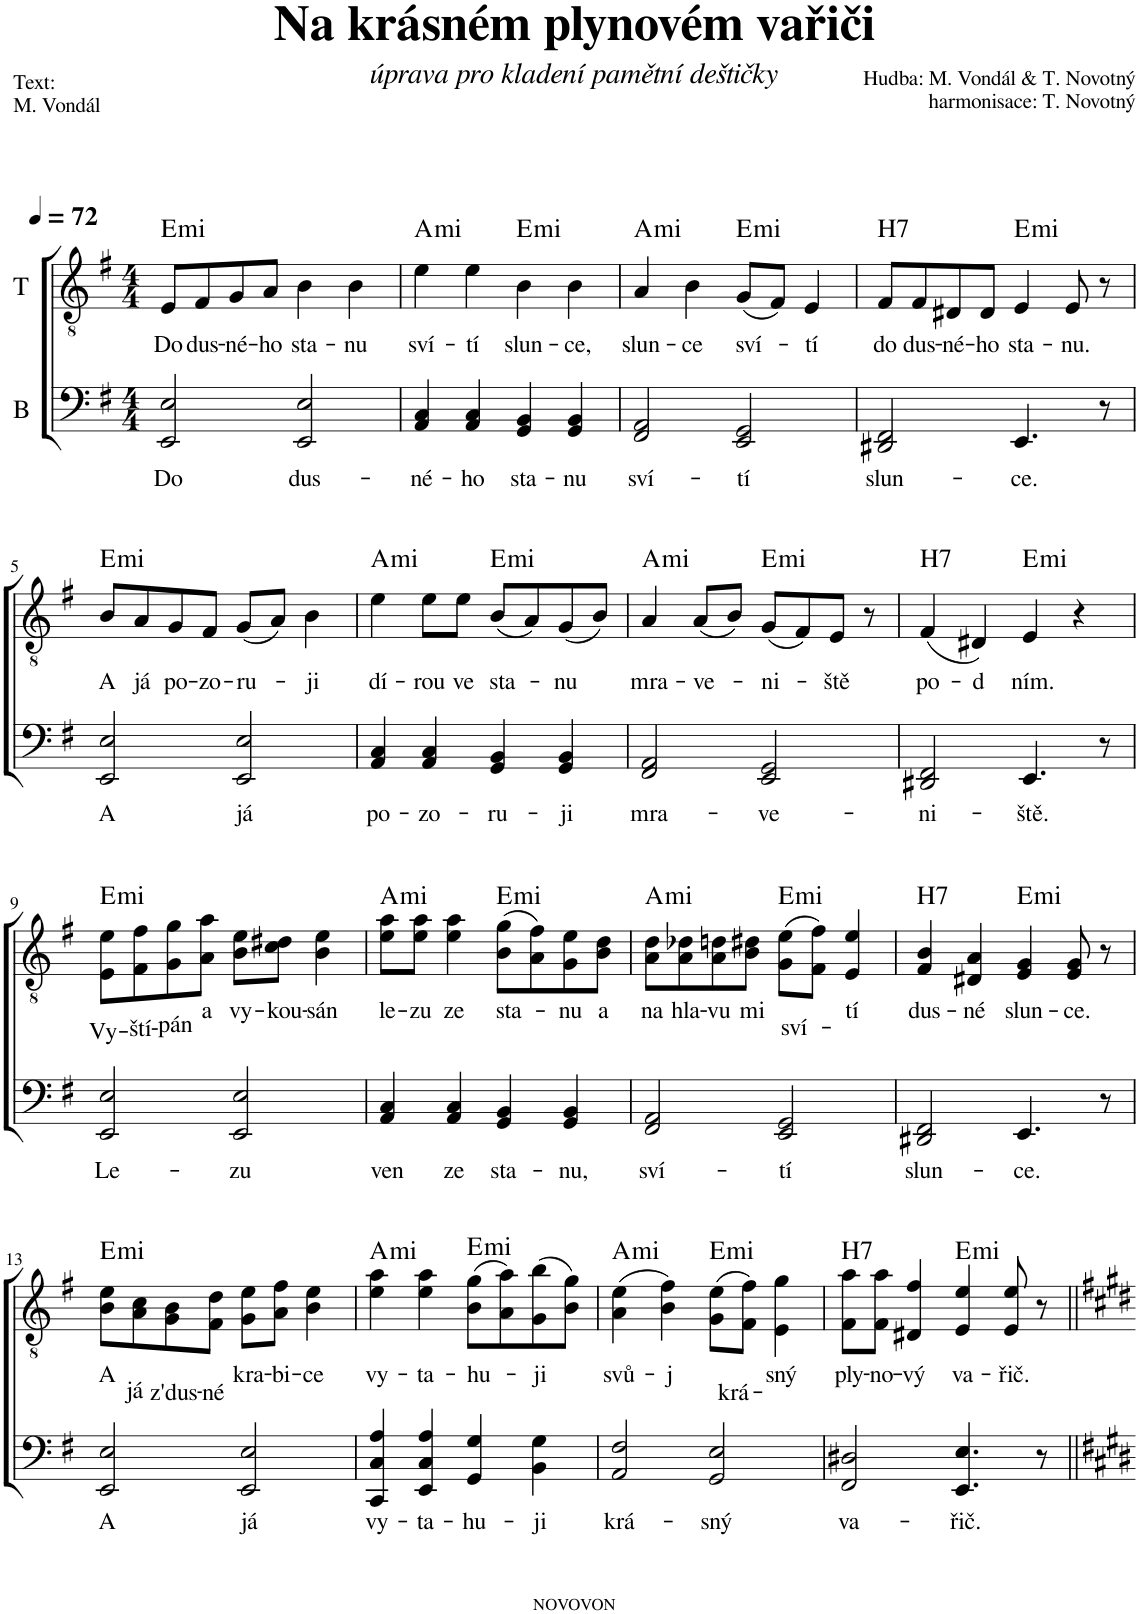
**kern	**text	**kern	**text	**harte
*part2	*part2	*part1	*part1	*part1
*staff2	*staff2	*staff1	*staff1	*
*I"B	*	*I"T	*	*
*clefF4	*	*clefGv2	*	*
*k[f#]	*	*k[f#]	*	*
*M4/4	*	*M4/4	*	*
*MM72	*	*MM72	*	*
=1	=1	=1	=1	=1
!	!LO:LY:b	!	!LO:LY:b	!LO:H:kt=mi
2EE/ 2E/	Do	8E/L	Do	E:min
!	!	!	!LO:LY:b	!
.	.	8F#/	dus-	.
!	!	!	!LO:LY:b	!
.	.	8G/	-né-	.
!	!	!	!LO:LY:b	!
.	.	8A/J	-ho	.
!	!LO:LY:b	!	!LO:LY:b	!
2EE/ 2E/	dus-	4B\	sta-	.
!	!	!	!LO:LY:b	!
.	.	4B\	-nu	.
=2	=2	=2	=2	=2
!	!LO:LY:b	!	!LO:LY:b	!LO:H:kt=mi
4AA/ 4C/	-né-	4e\	sví-	A:min
!	!LO:LY:b	!	!LO:LY:b	!
4AA/ 4C/	-ho	4e\	-tí	.
!	!LO:LY:b	!	!LO:LY:b	!LO:H:kt=mi
4GG/ 4BB/	sta-	4B\	slun-	E:min
!	!LO:LY:b	!	!LO:LY:b	!
4GG/ 4BB/	-nu	4B\	-ce,	.
=3	=3	=3	=3	=3
!	!LO:LY:b	!	!LO:LY:b	!LO:H:kt=mi
2FF#/ 2AA/	sví-	4A/	slun-	A:min
!	!	!	!LO:LY:b	!
.	.	4B\	-ce	.
!	!LO:LY:b	!	!LO:LY:b	!LO:H:kt=mi
2EE/ 2GG/	-tí	(8G/L	sví-	E:min
.	.	8F#/J)	.	.
!	!	!	!LO:LY:b	!
.	.	4E/	-tí	.
=4	=4	=4	=4	=4
!	!LO:LY:b	!	!LO:LY:b	!LO:H:kt=H7
2DD#X/ 2FF#/	slun-	8F#/L	do	N
!	!	!	!LO:LY:b	!
.	.	8F#/	dus-	.
!	!	!	!LO:LY:b	!
.	.	8D#X/	-né-	.
!	!	!	!LO:LY:b	!
.	.	8D#/J	-ho	.
!	!LO:LY:b	!	!LO:LY:b	!LO:H:kt=mi
4.EE/	-ce.	4E/	sta-	E:min
!	!	!	!LO:LY:b	!
.	.	8E/	-nu.	.
8r	.	8r	.	.
!!LO:LB:g=z
=5	=5	=5	=5	=5
!	!LO:LY:b	!	!LO:LY:b	!LO:H:kt=mi
2EE/ 2E/	A	8B/L	A	E:min
!	!	!	!LO:LY:b	!
.	.	8A/	já	.
!	!	!	!LO:LY:b	!
.	.	8G/	po-	.
!	!	!	!LO:LY:b	!
.	.	8F#/J	-zo-	.
!	!LO:LY:b	!	!LO:LY:b	!
2EE/ 2E/	já	(8G/L	-ru-	.
.	.	8A/J)	.	.
!	!	!	!LO:LY:b	!
.	.	4B\	-ji	.
=6	=6	=6	=6	=6
!	!LO:LY:b	!	!LO:LY:b	!LO:H:kt=mi
4AA/ 4C/	po-	4e\	dí-	A:min
!	!LO:LY:b	!	!LO:LY:b	!
4AA/ 4C/	-zo-	8e\L	-rou	.
!	!	!	!LO:LY:b	!
.	.	8e\J	ve	.
!	!LO:LY:b	!	!LO:LY:b	!LO:H:kt=mi
4GG/ 4BB/	-ru-	(8B/L	sta-	E:min
.	.	8A/)	.	.
!	!LO:LY:b	!	!LO:LY:b	!
4GG/ 4BB/	-ji	(8G/	-nu	.
.	.	8B/J)	.	.
=7	=7	=7	=7	=7
!	!LO:LY:b	!	!LO:LY:b	!LO:H:kt=mi
2FF#/ 2AA/	mra-	4A/	mra-	A:min
!	!	!	!LO:LY:b	!
.	.	(8A/L	-ve-	.
.	.	8B/J)	.	.
!	!LO:LY:b	!	!LO:LY:b	!LO:H:kt=mi
2EE/ 2GG/	-ve-	(8G/L	-ni-	E:min
.	.	8F#/)	.	.
!	!	!	!LO:LY:b	!
.	.	8E/J	-ště	.
.	.	8r	.	.
=8	=8	=8	=8	=8
!	!LO:LY:b	!	!LO:LY:b	!LO:H:kt=H7
2DD#X/ 2FF#/	-ni-	(4F#/	po-	N
!	!	!	!LO:LY:b	!
.	.	4D#X/)	-d	.
!	!LO:LY:b	!	!LO:LY:b	!LO:H:kt=mi
4.EE/	-ště.	4E/	ním.	E:min
.	.	4r	.	.
8r	.	.	.	.
!!LO:LB:g=z
=9	=9	=9	=9	=9
!	!LO:LY:b	!	!LO:LY:b	!LO:H:kt=mi
2EE/ 2E/	Le-	8E\ 8e\L	Vy-	E:min
!	!	!	!LO:LY:b	!
.	.	8F#\ 8f#\	-ští-	.
!	!	!	!LO:LY:b	!
.	.	8G\ 8g\	-pán	.
!	!	!	!LO:LY:b	!
.	.	8A\ 8a\J	a	.
!	!LO:LY:b	!	!LO:LY:b	!
2EE/ 2E/	-zu	8B\ 8e\L	vy-	.
!	!	!	!LO:LY:b	!
.	.	8c\ 8d#X\J	-kou-	.
!	!	!	!LO:LY:b	!
.	.	4B\ 4e\	-sán	.
=10	=10	=10	=10	=10
!	!LO:LY:b	!	!LO:LY:b	!LO:H:kt=mi
4AA/ 4C/	ven	8e\ 8a\L	le-	A:min
!	!	!	!LO:LY:b	!
.	.	8e\ 8a\J	-zu	.
!	!LO:LY:b	!	!LO:LY:b	!
4AA/ 4C/	ze	4e\ 4a\	ze	.
!	!LO:LY:b	!	!LO:LY:b	!LO:H:kt=mi
4GG/ 4BB/	sta-	(8B\ 8g\L	sta-	E:min
.	.	8A\ 8f#\)	.	.
!	!LO:LY:b	!	!LO:LY:b	!
4GG/ 4BB/	-nu,	8G\ 8e\	-nu	.
!	!	!	!LO:LY:b	!
.	.	8B\ 8d\J	a	.
=11	=11	=11	=11	=11
!	!LO:LY:b	!	!LO:LY:b	!LO:H:kt=mi
2FF#/ 2AA/	sví-	8A\ 8d\L	na	A:min
!	!	!	!LO:LY:b	!
.	.	8A\ 8d-X\	hla-	.
!	!	!	!LO:LY:b	!
.	.	8A\ 8dn\	-vu	.
!	!	!	!LO:LY:b	!
.	.	8B\ 8d#X\J	mi	.
!	!LO:LY:b	!	!LO:LY:b	!LO:H:kt=mi
2EE/ 2GG/	-tí	(8G\ 8e\L	sví-	E:min
.	.	8F#\ 8f#\J)	.	.
!	!	!	!LO:LY:b	!
.	.	4E/ 4e/	-tí	.
=12	=12	=12	=12	=12
!	!LO:LY:b	!	!LO:LY:b	!LO:H:kt=H7
2DD#X/ 2FF#/	slun-	4F#/ 4B/	dus-	N
!	!	!	!LO:LY:b	!
.	.	4D#X/ 4A/	-né	.
!	!LO:LY:b	!	!LO:LY:b	!LO:H:kt=mi
4.EE/	-ce.	4E/ 4G/	slun-	E:min
!	!	!	!LO:LY:b	!
.	.	8E/ 8G/	-ce.	.
8r	.	8r	.	.
!!LO:LB:g=z
=13	=13	=13	=13	=13
!	!LO:LY:b	!	!LO:LY:b	!LO:H:kt=mi
2EE/ 2E/	A	8B\ 8e\L	A	E:min
!	!	!	!LO:LY:b	!
.	.	8A\ 8c\	já	.
!	!	!	!LO:LY:b	!
.	.	8G\ 8B\	z'dus-	.
!	!	!	!LO:LY:b	!
.	.	8F#\ 8d\J	-né	.
!	!LO:LY:b	!	!LO:LY:b	!
2EE/ 2E/	já	8G\ 8e\L	kra-	.
!	!	!	!LO:LY:b	!
.	.	8A\ 8f#\J	-bi-	.
!	!	!	!LO:LY:b	!
.	.	4B\ 4e\	-ce	.
=14	=14	=14	=14	=14
!	!LO:LY:b	!	!LO:LY:b	!LO:H:kt=mi
4CC/ 4C/ 4A/	vy-	4e\ 4a\	vy-	A:min
!	!LO:LY:b	!	!LO:LY:b	!
4EE/ 4C/ 4A/	-ta-	4e\ 4a\	-ta-	.
!	!LO:LY:b	!	!LO:LY:b	!LO:H:kt=mi
4GG/ 4G/	-hu-	(8B\ 8g\L	-hu-	E:min
.	.	8A\ 8a\)	.	.
!	!LO:LY:b	!	!LO:LY:b	!
4BB\ 4G\	-ji	(8G\ 8b\	-ji	.
.	.	8B\ 8g\J)	.	.
=15	=15	=15	=15	=15
!	!LO:LY:b	!	!LO:LY:b	!LO:H:kt=mi
2AA/ 2F#/	krá-	(4A\ 4e\	svů-	A:min
!	!	!	!LO:LY:b	!
.	.	4B\ 4f#\)	-j	.
!	!LO:LY:b	!	!LO:LY:b	!LO:H:kt=mi
2GG/ 2E/	-sný	(8G\ 8e\L	krá-	E:min
.	.	8F#\ 8f#\J)	.	.
!	!	!	!LO:LY:b	!
.	.	4E\ 4g\	-sný	.
=16	=16	=16	=16	=16
!	!LO:LY:b	!	!LO:LY:b	!LO:H:kt=H7
2FF#/ 2D#X/	va-	8F#\ 8a\L	ply-	N
!	!	!	!LO:LY:b	!
.	.	8F#\ 8a\J	-no-	.
!	!	!	!LO:LY:b	!
.	.	4D#X/ 4f#/	-vý	.
!	!LO:LY:b	!	!LO:LY:b	!LO:H:kt=mi
4.EE/ 4.E/	-řič.	4E/ 4e/	va-	E:min
!	!	!	!LO:LY:b	!
.	.	8E/ 8e/	-řič.	.
8r	.	8r	.	.
=||	=||	=||	=||	=||
*-	*-	*-	*-	*-
